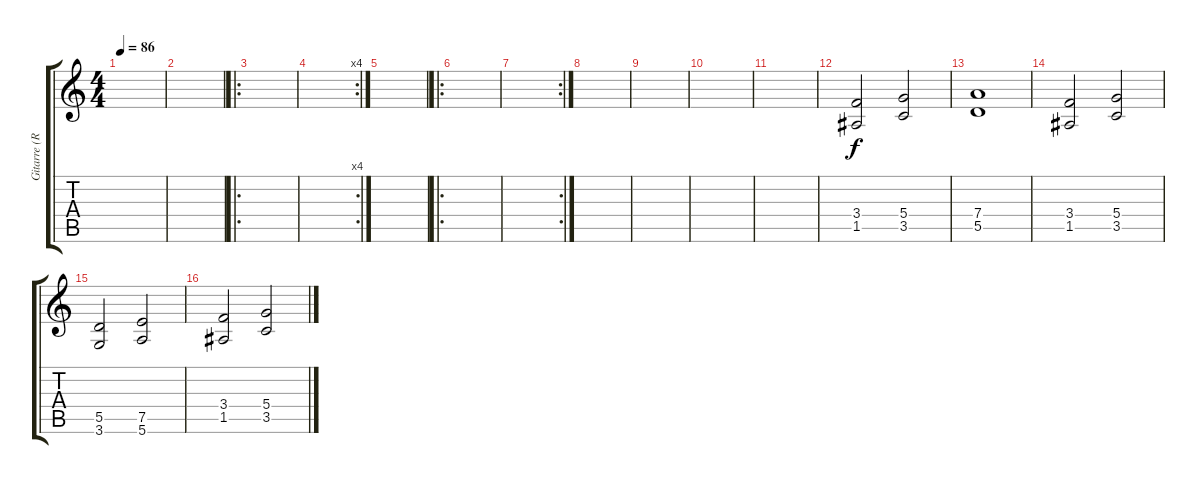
\track ("Gitarre (Ref)" "Gitarre (R") {instrument electricguitarmuted}
\staff {score tabs}
\tuning (E4 B3 G3 D3 A2 E2) {hide}
\ts (4 4)
\tempo 86
\clef g2
\ks c
|
|
\ro
|
\rc 4
|
|
\ro
|
\rc 2
|
|
|
|
|
(3.4 1.5).2 (5.4 3.5).2 |
(7.4 5.5).1 |
(3.4 1.5).2 (5.4 3.5).2 |
(5.5 3.6).2 (7.5 5.6).2 |
(3.4 1.5).2 (5.4 3.5).2
